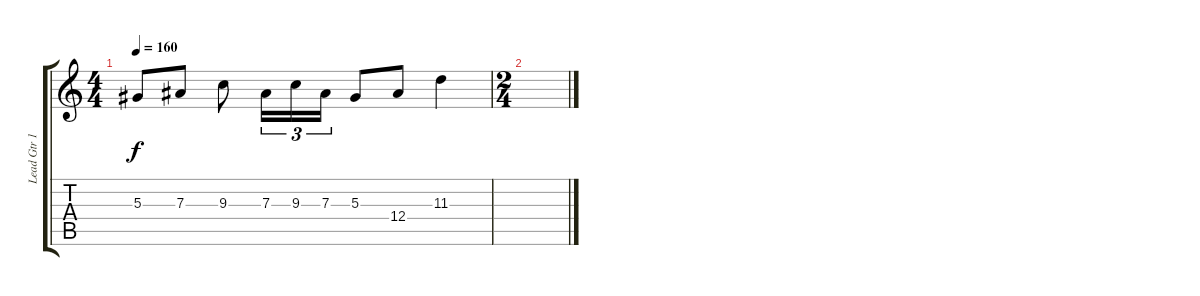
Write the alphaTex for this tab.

\track ("Lead Gtr 1" "Lead Gtr 1") {instrument distortionguitar}
\staff {score tabs}
\tuning (C4 G3 Eb3 Bb2 F2 C2) {hide}
\ts (4 4)
\tempo 160
\clef g2
\ks c
5.3{t}.8{dy f} 7.3.8 9.3.8 7.3.16{tu (3 2)} 9.3.16{tu (3 2)} 7.3.16{tu (3 2)} 5.3.8 12.4.8 11.3.4 |
\ts (2 4)
